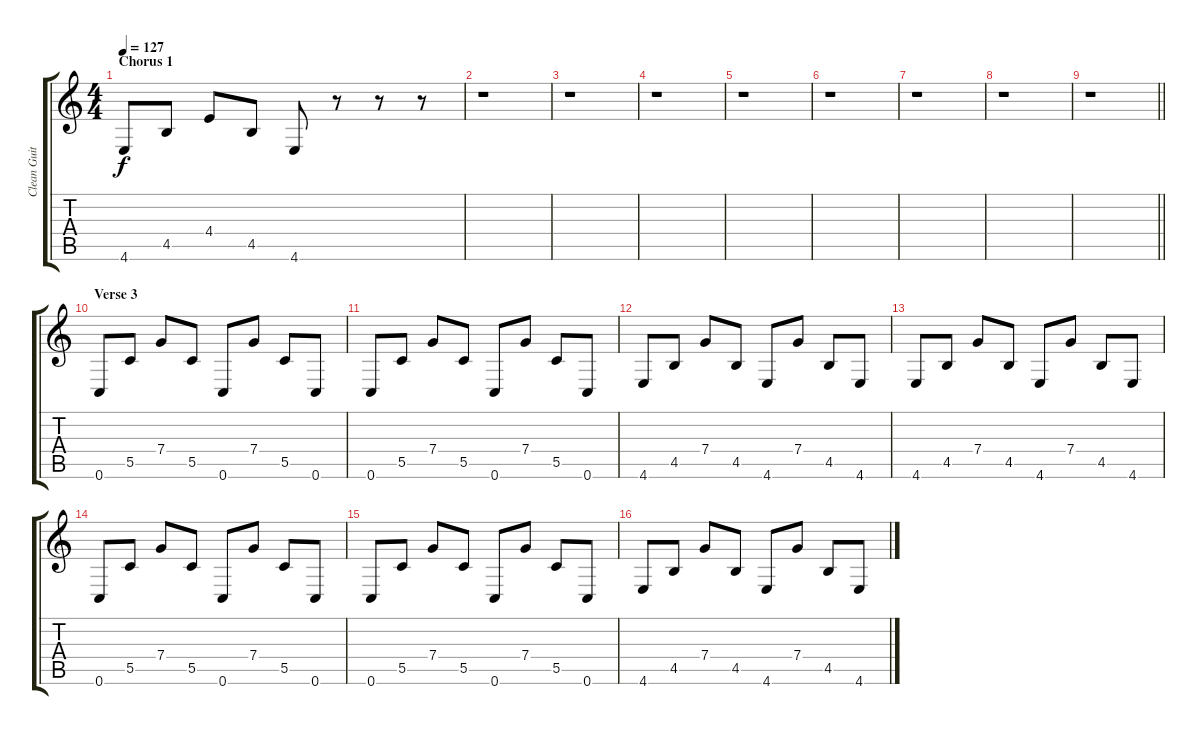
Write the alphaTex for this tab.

\track ("Clean Guitar" "Clean Guit") {instrument electricguitarclean}
\staff {score tabs}
\tuning (D4 A3 F3 C3 G2 C2) {hide}
\ts (4 4)
\section ("" "Chorus 1")
\tempo 127
\clef g2
\ks c
4.6.8{dy f} 4.5.8 4.4.8 4.5.8 4.6.8 r.8 r.8 r.8 |
r.1 |
r.1 |
r.1 |
r.1 |
r.1 |
r.1 |
r.1 |
\barLineRight lightlight
r.1 |
\section ("" "Verse 3")
0.6.8 5.5.8 7.4.8 5.5.8 0.6.8 7.4.8 5.5.8 0.6.8 |
0.6.8 5.5.8 7.4.8 5.5.8 0.6.8 7.4.8 5.5.8 0.6.8 |
4.6.8 4.5.8 7.4.8 4.5.8 4.6.8 7.4.8 4.5.8 4.6.8 |
4.6.8 4.5.8 7.4.8 4.5.8 4.6.8 7.4.8 4.5.8 4.6.8 |
0.6.8 5.5.8 7.4.8 5.5.8 0.6.8 7.4.8 5.5.8 0.6.8 |
0.6.8 5.5.8 7.4.8 5.5.8 0.6.8 7.4.8 5.5.8 0.6.8 |
4.6.8 4.5.8 7.4.8 4.5.8 4.6.8 7.4.8 4.5.8 4.6.8
